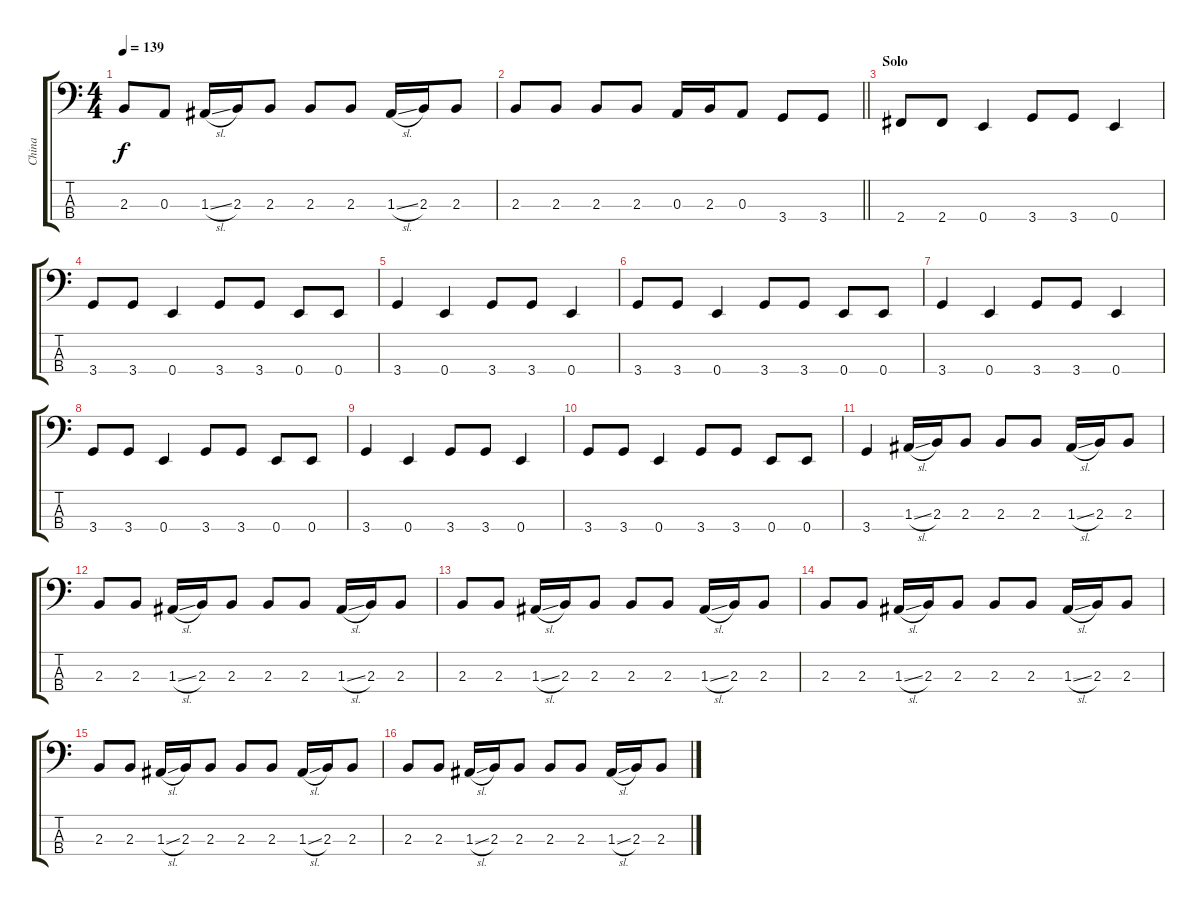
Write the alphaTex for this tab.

\track ("China" "China") {instrument electricbasspick}
\staff {score tabs}
\tuning (G2 D2 A1 E1) {hide}
\ts (4 4)
\tempo 139
\clef f4
\ks c
2.3.8{dy f} 0.3.8 1.3{sl}.16 2.3.16 2.3.8 2.3.8 2.3.8 1.3{sl}.16 2.3.16 2.3.8 |
\barLineRight lightlight
2.3.8 2.3.8 2.3.8 2.3.8 0.3.16 2.3.16 0.3.8 3.4.8 3.4.8 |
\section ("" "Solo")
2.4.8 2.4.8 0.4.4 3.4.8 3.4.8 0.4.4 |
3.4.8 3.4.8 0.4.4 3.4.8 3.4.8 0.4.8 0.4.8 |
3.4.4 0.4.4 3.4.8 3.4.8 0.4.4 |
3.4.8 3.4.8 0.4.4 3.4.8 3.4.8 0.4.8 0.4.8 |
3.4.4 0.4.4 3.4.8 3.4.8 0.4.4 |
3.4.8 3.4.8 0.4.4 3.4.8 3.4.8 0.4.8 0.4.8 |
3.4.4 0.4.4 3.4.8 3.4.8 0.4.4 |
3.4.8 3.4.8 0.4.4 3.4.8 3.4.8 0.4.8 0.4.8 |
3.4.4 1.3{sl}.16 2.3.16 2.3.8 2.3.8 2.3.8 1.3{sl}.16 2.3.16 2.3.8 |
2.3.8 2.3.8 1.3{sl}.16 2.3.16 2.3.8 2.3.8 2.3.8 1.3{sl}.16 2.3.16 2.3.8 |
2.3.8 2.3.8 1.3{sl}.16 2.3.16 2.3.8 2.3.8 2.3.8 1.3{sl}.16 2.3.16 2.3.8 |
2.3.8 2.3.8 1.3{sl}.16 2.3.16 2.3.8 2.3.8 2.3.8 1.3{sl}.16 2.3.16 2.3.8 |
2.3.8 2.3.8 1.3{sl}.16 2.3.16 2.3.8 2.3.8 2.3.8 1.3{sl}.16 2.3.16 2.3.8 |
2.3.8 2.3.8 1.3{sl}.16 2.3.16 2.3.8 2.3.8 2.3.8 1.3{sl}.16 2.3.16 2.3.8
